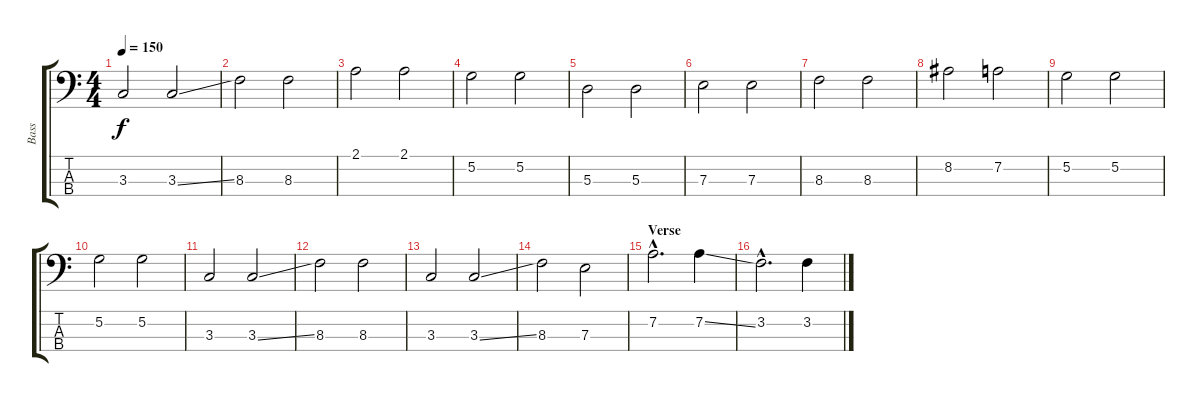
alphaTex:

\track ("Bass" "Bass") {instrument electricbassfinger}
\staff {score tabs}
\tuning (G2 D2 A1 E1) {hide}
\ts (4 4)
\tempo 150
\clef f4
\ks c
3.3.2{dy f} 3.3{ss}.2 |
8.3.2 8.3.2 |
2.1.2 2.1.2 |
5.2.2 5.2.2 |
5.3.2 5.3.2 |
7.3.2 7.3.2 |
8.3.2 8.3.2 |
8.2.2 7.2.2 |
5.2.2 5.2.2 |
5.2.2 5.2.2 |
3.3.2 3.3{ss}.2 |
8.3.2 8.3.2 |
3.3.2 3.3{ss}.2 |
8.3.2 7.3.2 |
\section ("" "Verse")
7.2{hac}.2{d} 7.2{ss}.4 |
3.2{hac}.2{d} 3.2.4
